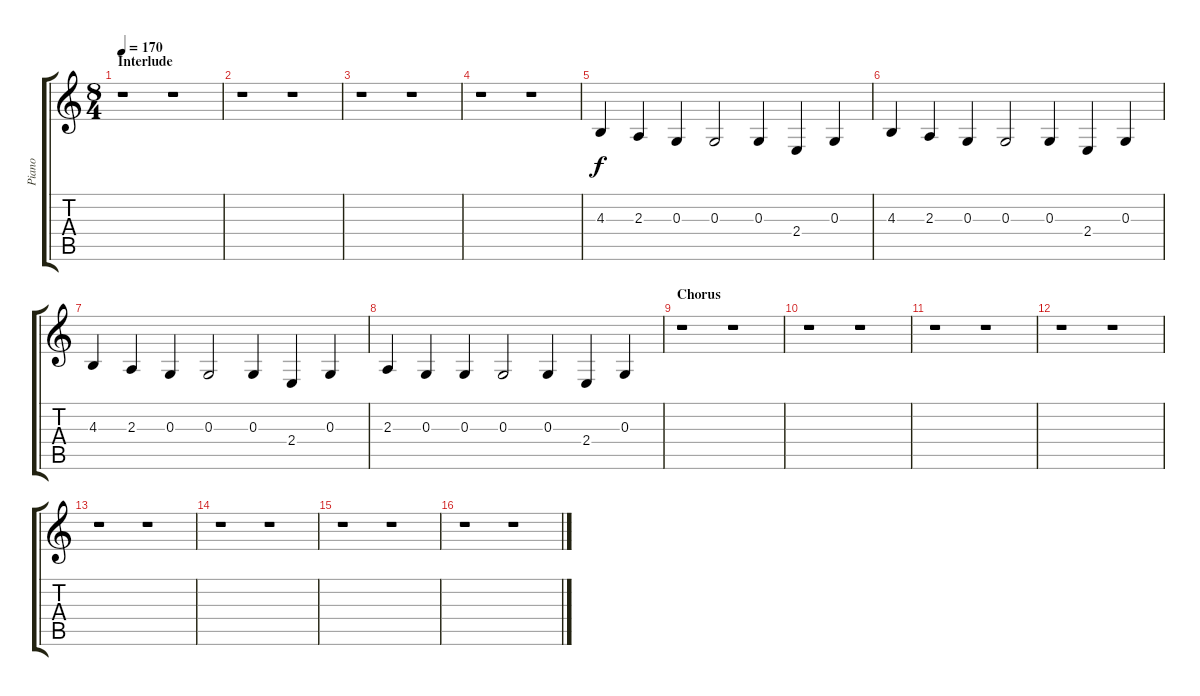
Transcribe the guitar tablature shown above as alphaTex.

\track ("Piano" "Piano") {instrument acousticgrandpiano}
\staff {score tabs}
\tuning (E4 B3 G3 D3 A2 E2) {hide}
\ts (8 4)
\section ("" "Interlude")
\tempo 170
\clef g2
\ks c
r.1{dy f} r.1 |
r.1 r.1 |
r.1 r.1 |
r.1 r.1 |
4.3.4{volume 13} 2.3.4 0.3.4 0.3.2 0.3.4 2.4.4 0.3.4 |
4.3.4 2.3.4 0.3.4 0.3.2 0.3.4 2.4.4 0.3.4 |
4.3.4 2.3.4 0.3.4 0.3.2 0.3.4 2.4.4 0.3.4 |
2.3.4 0.3.4 0.3.4 0.3.2 0.3.4 2.4.4 0.3.4 |
\section ("" "Chorus")
r.1 r.1 |
r.1 r.1 |
r.1 r.1 |
r.1 r.1 |
r.1 r.1 |
r.1 r.1 |
r.1 r.1 |
r.1 r.1
